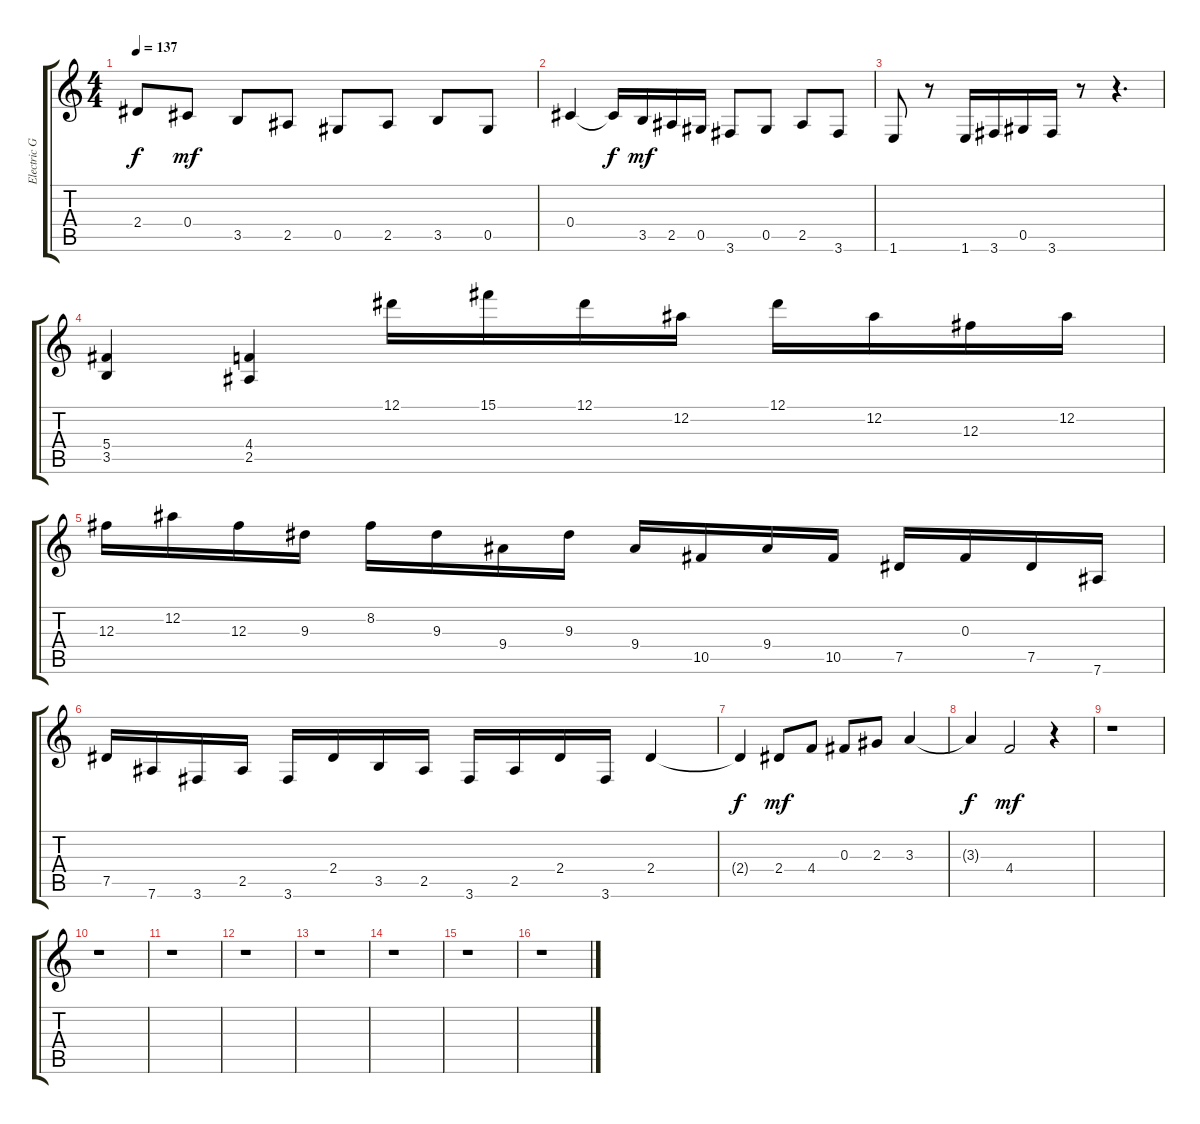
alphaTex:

\track ("Electric Guitar 3" "Electric G") {instrument distortionguitar}
\staff {score tabs}
\tuning (Eb4 Bb3 Gb3 Db3 Ab2 Eb2) {hide}
\ts (4 4)
\tempo 137
\clef g2
\ks c
2.4{t}.8{dy f} 0.4.8{dy mf} 3.5.8 2.5.8 0.5.8 2.5.8 3.5.8 0.5.8 |
0.4.4 0.4{t}.16{dy f} 3.5.16{dy mf} 2.5.16 0.5.16 3.6.8 0.5.8 2.5.8 3.6.8 |
1.6.8 r.8 1.6.16 3.6.16 0.5.16 3.6.16 r.8 r.4{d} |
(5.4 3.5).4 (4.4 2.5).4 12.1.16 15.1.16 12.1.16 12.2.16 12.1.16 12.2.16 12.3.16 12.2.16 |
12.3.16 12.2.16 12.3.16 9.3.16 8.2.16 9.3.16 9.4.16 9.3.16 9.4.16 10.5.16 9.4.16 10.5.16 7.5.16 0.3.16 7.5.16 7.6.16 |
7.5.16 7.6.16 3.6.16 2.5.16 3.6.16 2.4.16 3.5.16 2.5.16 3.6.16 2.5.16 2.4.16 3.6.16 2.4.4 |
2.4{t}.4{dy f} 2.4.8{dy mf} 4.4.8 0.3.8 2.3.8 3.3.4 |
3.3{t}.4{dy f} 4.4.2{dy mf} r.4 |
r.1 |
r.1 |
r.1 |
r.1 |
r.1 |
r.1 |
r.1 |
r.1
